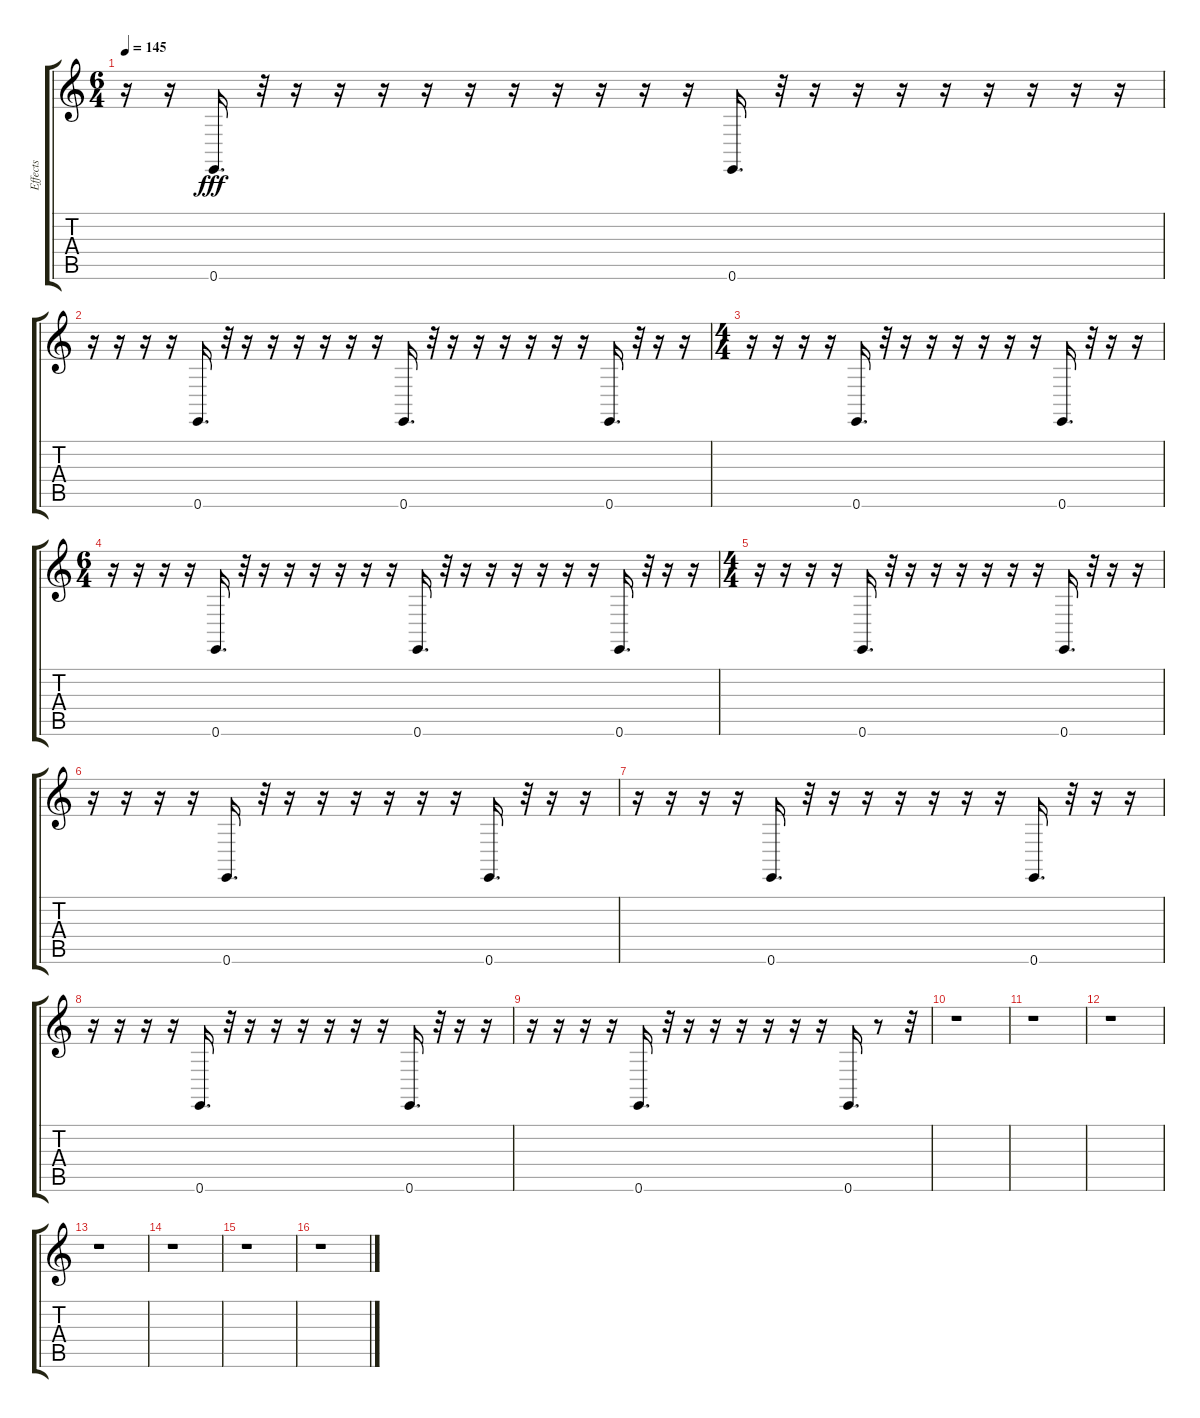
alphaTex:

\track ("Effects" "Effects") {instrument guitarfretnoise}
\staff {score tabs}
\tuning (E4 B3 G3 D3 A2 E2) {hide}
\ts (6 4)
\tempo 145
\clef g2
\ks c
r.16{dy fff} r.16 0.6.16{d} r.32 r.16 r.16 r.16 r.16 r.16 r.16 r.16 r.16 r.16 r.16 0.6.16{d} r.32 r.16 r.16 r.16 r.16 r.16 r.16 r.16 r.16 |
r.16 r.16 r.16 r.16 0.6.16{d} r.32 r.16 r.16 r.16 r.16 r.16 r.16 0.6.16{d} r.32 r.16 r.16 r.16 r.16 r.16 r.16 0.6.16{d} r.32 r.16 r.16 |
\ts (4 4)
r.16 r.16 r.16 r.16 0.6.16{d} r.32 r.16 r.16 r.16 r.16 r.16 r.16 0.6.16{d} r.32 r.16 r.16 |
\ts (6 4)
r.16 r.16 r.16 r.16 0.6.16{d} r.32 r.16 r.16 r.16 r.16 r.16 r.16 0.6.16{d} r.32 r.16 r.16 r.16 r.16 r.16 r.16 0.6.16{d} r.32 r.16 r.16 |
\ts (4 4)
r.16 r.16 r.16 r.16 0.6.16{d} r.32 r.16 r.16 r.16 r.16 r.16 r.16 0.6.16{d} r.32 r.16 r.16 |
r.16 r.16 r.16 r.16 0.6.16{d} r.32 r.16 r.16 r.16 r.16 r.16 r.16 0.6.16{d} r.32 r.16 r.16 |
r.16 r.16 r.16 r.16 0.6.16{d} r.32 r.16 r.16 r.16 r.16 r.16 r.16 0.6.16{d} r.32 r.16 r.16 |
r.16 r.16 r.16 r.16 0.6.16{d} r.32 r.16 r.16 r.16 r.16 r.16 r.16 0.6.16{d} r.32 r.16 r.16 |
r.16 r.16 r.16 r.16 0.6.16{d} r.32 r.16 r.16 r.16 r.16 r.16 r.16 0.6.16{d} r.8 r.32 |
r.1 |
r.1 |
r.1 |
r.1 |
r.1 |
r.1 |
r.1
